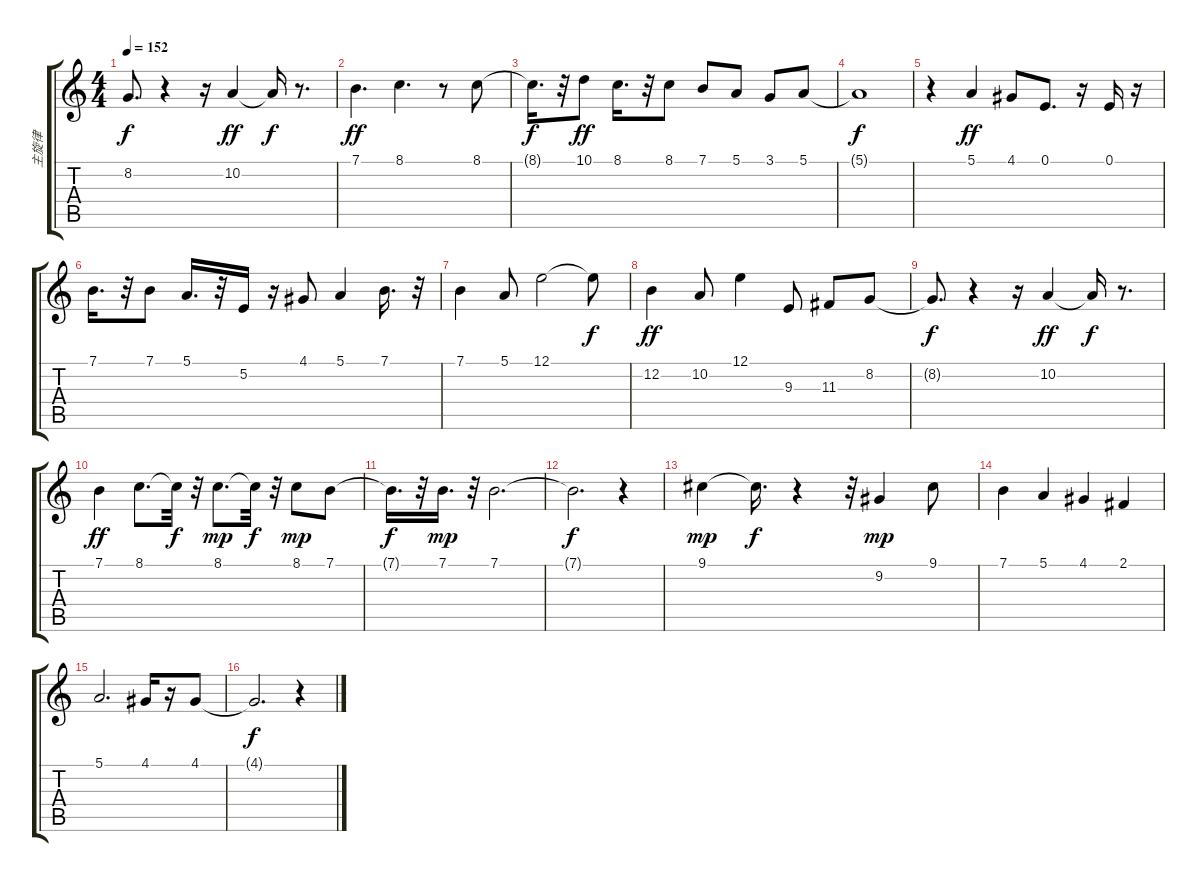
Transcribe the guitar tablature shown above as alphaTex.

\track ("主旋律" "主旋律") {instrument lead2sawtooth}
\staff {score tabs}
\tuning (E4 B3 G3 D3 A2 E2) {hide}
\ts (4 4)
\tempo 152
\clef g2
\ks c
8.2{t}.8{d dy f} r.4 r.16 10.2.4{dy ff} 10.2{t}.16{dy f} r.8{d} |
7.1.4{d dy ff} 8.1.4{d} r.8 8.1.8 |
8.1{t}.16{d dy f} r.32 10.1.8{dy ff} 8.1.16{d} r.32 8.1.8 7.1.8 5.1.8 3.1.8 5.1.8 |
5.1{t}.1{dy f} |
r.4 5.1.4{dy ff} 4.1.8 0.1.8{d} r.16 0.1.16 r.16 |
7.1.16{d} r.32 7.1.8 5.1.16{d} r.32 5.2.16 r.16 4.1.8 5.1.4 7.1.16{d} r.32 |
7.1.4 5.1.8 12.1.2 12.1{t}.8{dy f} |
12.2.4{dy ff} 10.2.8 12.1.4 9.3.8 11.3.8 8.2.8 |
8.2{t}.8{d dy f} r.4 r.16 10.2.4{dy ff} 10.2{t}.16{dy f} r.8{d} |
7.1.4{dy ff} 8.1.8{d} 8.1{t}.32{dy f} r.32 8.1.8{d dy mp} 8.1{t}.32{dy f} r.32 8.1.8{dy mp} 7.1.8 |
7.1{t}.16{d dy f} r.32 7.1.16{d dy mp} r.32 7.1.2{d} |
7.1{t}.2{d dy f} r.4 |
9.1.4{dy mp} 9.1{t}.16{d dy f} r.4 r.32 9.2.4{dy mp} 9.1.8 |
7.1.4 5.1.4 4.1.4 2.1.4 |
5.1.2{d} 4.1.16 r.16 4.1.8 |
4.1{t}.2{d dy f} r.4
